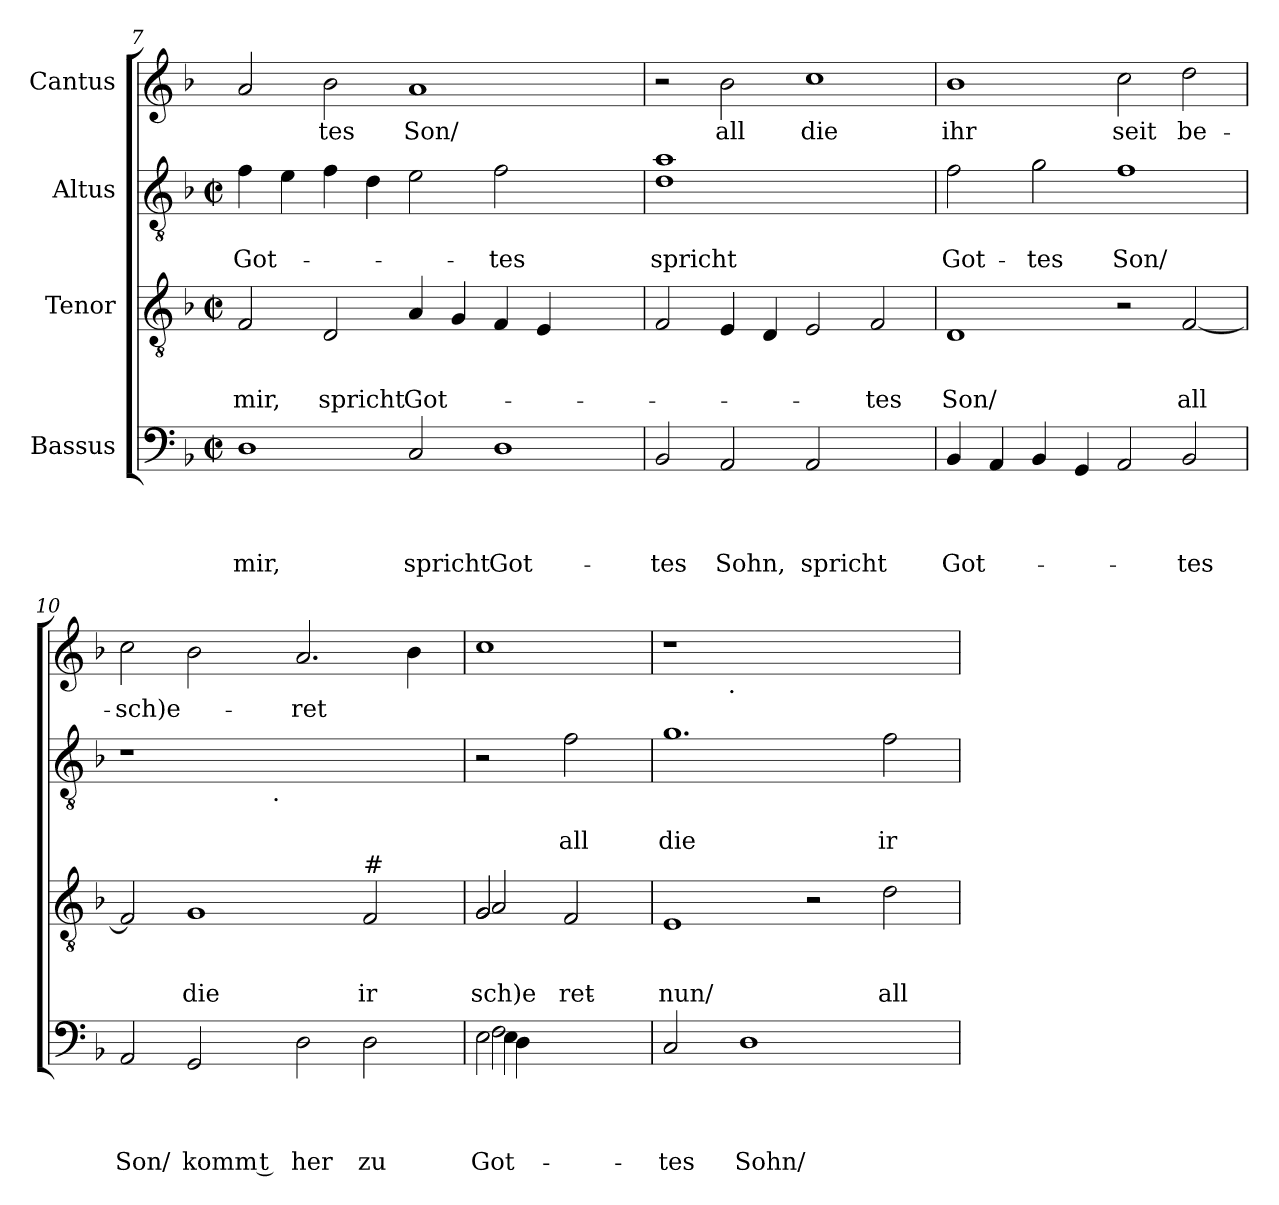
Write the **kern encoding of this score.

**kern	**text	**text	**text	**text	**kern	**text	**text	**text	**kern	**text	**text	**kern	**text
*part4	*part4	*part4	*part4	*part4	*part3	*part3	*part3	*part3	*part2	*part2	*part2	*part1	*part1
*staff4	*staff4	*staff4	*staff4	*staff4	*staff3	*staff3	*staff3	*staff3	*staff2	*staff2	*staff2	*staff1	*staff1
*I"Bassus	*	*	*	*	*I"Tenor	*	*	*	*I"Altus	*	*	*I"Cantus	*
*clefF4	*	*	*	*	*clefGv2	*	*	*	*clefGv2	*	*	*clefG2	*
*k[b-]	*	*	*	*	*k[b-]	*	*	*	*k[b-]	*	*	*k[b-]	*
*F:	*	*	*	*	*F:	*	*	*	*F:	*	*	*F:	*
*M2/2	*	*	*	*	*M2/2	*	*	*	*M2/2	*	*	*	*
*met(c|)	*	*	*	*	*met(c|)	*	*	*	*met(c|)	*	*	*	*
=7	=7	=7	=7	=7	=7	=7	=7	=7	=7	=7	=7	=7	=7
!	!	!	!	!LO:LY:b	!	!	!	!LO:LY:b	!	!	!LO:LY:b	!	!
1D	.	.	.	mir,	2F/	.	.	mir,	4f\	.	Got-	2a/	.
.	.	.	.	.	.	.	.	.	4e\	.	.	.	.
!	!	!	!	!	!	!	!	!LO:LY:b	!	!	!	!	!LO:LY:b
.	.	.	.	.	2D/	.	.	spricht	4f\	.	.	2b-\	-tes
.	.	.	.	.	.	.	.	.	4d\	.	.	.	.
!	!	!	!	!LO:LY:b	!	!	!	!LO:LY:b	!	!	!	!	!LO:LY:b
2C/	.	.	.	spricht	4A/	.	.	Got-	2e\	.	.	1a	Son/
.	.	.	.	.	4G/	.	.	.	.	.	.	.	.
!	!	!	!	!LO:LY:b	!	!	!	!	!	!	!LO:LY:b	!	!
1D	.	.	.	Got-	4F/	.	.	.	2f\	.	-tes	.	.
.	.	.	.	.	4E/	.	.	.	.	.	.	.	.
.	.	.	.	.	2ryy	.	.	.	2ryy	.	.	2ryy	.
=8	=8	=8	=8	=8	=8	=8	=8	=8	=8	=8	=8	=8	=8
!	!	!	!	!LO:LY:b	!	!	!	!	!	!	!LO:LY:b	!	!
2BB-/	.	.	.	-tes	2F/	.	.	.	1d 1a	.	spricht	2r	.
!	!	!	!	!LO:LY:b	!	!	!	!	!	!	!	!	!LO:LY:b
2AA/	.	.	.	Sohn,	4E/	.	.	.	.	.	.	2b-\	all
.	.	.	.	.	4D/	.	.	.	.	.	.	.	.
!	!	!	!	!LO:LY:b	!	!	!	!	!	!	!	!	!LO:LY:b
2AA/	.	.	.	spricht	2E/	.	.	.	1ryy	.	.	1cc	die
!	!	!	!	!	!	!	!	!LO:LY:b	!	!	!	!	!
2ryy	.	.	.	.	2F/	.	.	-tes	.	.	.	.	.
=9	=9	=9	=9	=9	=9	=9	=9	=9	=9	=9	=9	=9	=9
!	!	!	!	!LO:LY:b	!	!	!	!LO:LY:b	!	!	!LO:LY:b	!	!LO:LY:b
4BB-/	.	.	.	Got-	1D	.	.	Son/	2f\	.	Got-	1b-	ihr
4AA/	.	.	.	.	.	.	.	.	.	.	.	.	.
!	!	!	!	!	!	!	!	!	!	!	!LO:LY:b	!	!
4BB-/	.	.	.	.	.	.	.	.	2g\	.	-tes	.	.
4GG/	.	.	.	.	.	.	.	.	.	.	.	.	.
!	!	!	!	!	!	!	!	!	!	!	!LO:LY:b	!	!LO:LY:b
2AA/	.	.	.	.	2r	.	.	.	1f	.	Son/	2cc\	seit
!	!	!	!	!LO:LY:b	!	!	!	!LO:LY:b	!	!	!	!	!LO:LY:b
2BB-/	.	.	.	-tes	[>2F/	.	.	all	.	.	.	2dd\	be-
!!LO:PB:g=z
=10	=10	=10	=10	=10	=10	=10	=10	=10	=10	=10	=10	=10	=10
!	!	!	!	!LO:LY:b	!	!	!	!	!	!	!	!	!LO:LY:b
*	*	*	*	*	*	*	*	*	*^	*	*	*	*
2AA/	.	.	.	Son/	2F/]	.	.	.	1r	2ryy	.	.	2cc\	-sch)e-
!	!	!	!	!LO:LY:b	!	!	!	!LO:LY:b	!	!	!	!	!	!
2GG/	.	.	.	komm t	1G	.	.	die	.	4ryy	.	.	2b-\	.
.	.	.	.	.	.	.	.	.	.	8ryy	.	.	.	.
.	.	.	.	.	.	.	.	.	.	32ryy	.	.	.	.
!	!	!	!	!	!	!	!	!	!	!LO:TX:b:t=.	!	!	!	!
.	.	.	.	.	.	.	.	.	.	1ryy	.	.	.	.
!	!	!	!	!LO:LY:b	!	!	!	!	!	!	!	!	!	!LO:LY:b
2D\	.	.	.	her	.	.	.	.	1ryy	.	.	.	2.a/	-ret
!	!	!	!	!	!LO:TX:a:t=#	!	!	!	!	!	!	!	!	!
!	!	!	!	!LO:LY:b	!	!	!	!LO:LY:b	!	!	!	!	!	!
2D\	.	.	.	zu	2F/	.	.	ir	.	.	.	.	.	.
.	.	.	.	.	.	.	.	.	.	.	.	.	4b-\	.
.	.	.	.	.	.	.	.	.	.	16.ryy	.	.	.	.
=11	=11	=11	=11	=11	=11	=11	=11	=11	=11	=11	=11	=11	=11	=11
!	!	!	!	!LO:LY:b	!	!	!	!	!	!	!	!	!	!
*^	*	*	*	*	*	*	*	*	*	*	*	*	*	*
!	!	!	!	!	!LO:LY:b	!	!	!	!	!	!	!	!	!	!
*	*^	*	*	*	*	*	*	*	*	*	*	*	*	*	*
!	!	!	!	!	!	!LO:LY:b	!	!	!	!LO:LY:b	!	!	!	!	!	!
*	*	*^	*	*	*	*	*^	*	*	*	*	*	*	*	*	*
!	!	!	!	!	!	!	!	!	!	!	!	!LO:LY:b	!	!	!	!	!	!
*	*	*	*	*	*	*	*	*	*^	*	*	*	*	*	*	*	*	*
!	!	!	!	!	!	!	!	!	!	!	!	!	!LO:LY:b	!	!	!	!	!	!
*	*	*	*	*	*	*	*	*	*	*	*	*	*	*v	*v	*	*	*	*
2E\	2F\	4E\	4D\	.	.	.	Got-	2G/	2A/	2G/	.	.	-sch)e-	2r	.	.	1cc	.
.	.	2ryy	2ryy	.	.	.	.	.	.	.	.	.	.	.	.	.	.	.
!	!	!	!	!	!	!	!	!	!	!	!	!	!LO:LY:b	!	!	!LO:LY:b	!	!
2ryy	2ryy	.	.	.	.	.	.	2ryy	2ryy	2F/	.	.	-ret	2f\	.	all	.	.
.	.	4ryy	4ryy	.	.	.	.	.	.	.	.	.	.	.	.	.	.	.
*	*	*	*	*	*	*	*	*v	*v	*v	*	*	*	*	*	*	*	*
=12	=12	=12	=12	=12	=12	=12	=12	=12	=12	=12	=12	=12	=12	=12	=12	=12
!	!	!	!	!	!	!	!LO:LY:b	!	!	!	!LO:LY:b	!	!	!LO:LY:b	!	!
*v	*v	*v	*v	*	*	*	*	*	*	*	*	*	*	*	*^	*
2C/	.	.	.	-tes	1E	.	.	nun/	1.g	.	die	1r	4...ryy	.
!	!	!	!	!	!	!	!	!	!	!	!	!	!LO:TX:b:t=.	!
.	.	.	.	.	.	.	.	.	.	.	.	.	1ryy	.
!	!	!	!	!LO:LY:b	!	!	!	!	!	!	!	!	!	!
1D	.	.	.	Sohn/	.	.	.	.	.	.	.	.	.	.
.	.	.	.	.	2r	.	.	.	.	.	.	1ryy	.	.
.	.	.	.	.	.	.	.	.	.	.	.	.	2ryy	.
!	!	!	!	!	!	!	!	!LO:LY:b	!	!	!LO:LY:b	!	!	!
2ryy	.	.	.	.	2d\	.	.	all	2f\	.	ir	.	.	.
.	.	.	.	.	.	.	.	.	.	.	.	.	32ryy	.
*	*	*	*	*	*	*	*	*	*	*	*	*v	*v	*
=	=	=	=	=	=	=	=	=	=	=	=	=	=
*-	*-	*-	*-	*-	*-	*-	*-	*-	*-	*-	*-	*-	*-
